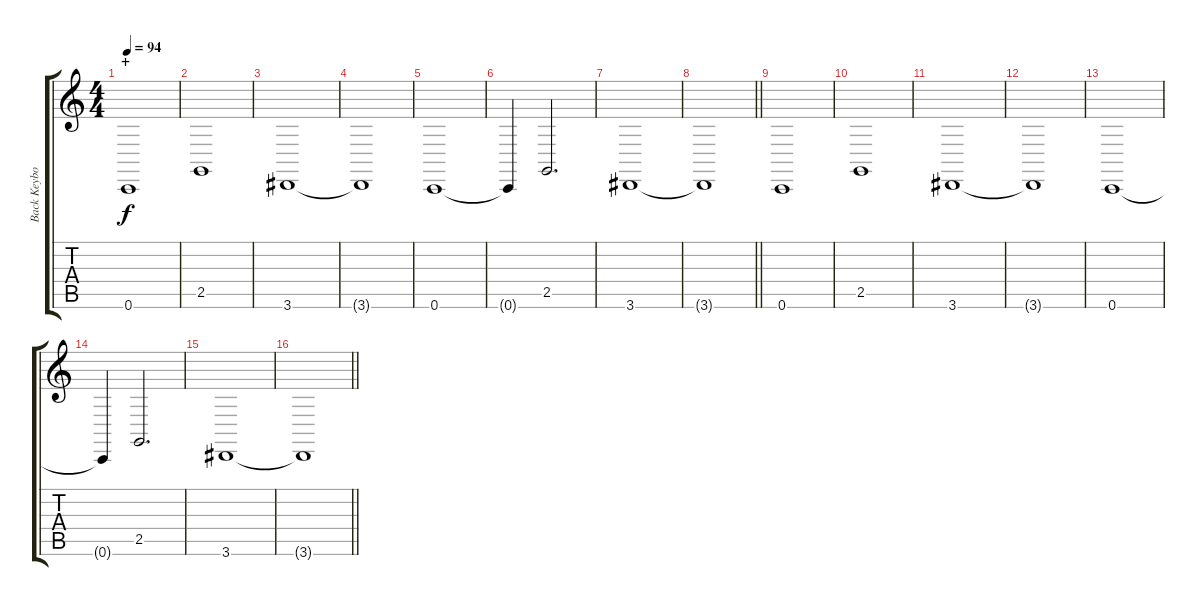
\track ("Back Keyboard" "Back Keybo") {instrument stringensemble2}
\staff {score tabs}
\tuning (C4 G3 Eb3 Bb2 F2 C2) {hide}
\ts (4 4)
\section ("" "+")
\tempo 94
\clef g2
\ks c
0.6.1{dy f} |
2.5.1 |
3.6.1 |
3.6{t}.1 |
0.6.1 |
0.6{t}.4 2.5.2{d} |
3.6.1 |
\barLineRight lightlight
3.6{t}.1 |
0.6.1 |
2.5.1 |
3.6.1 |
3.6{t}.1 |
0.6.1 |
0.6{t}.4 2.5.2{d} |
3.6.1 |
\barLineRight lightlight
3.6{t}.1
